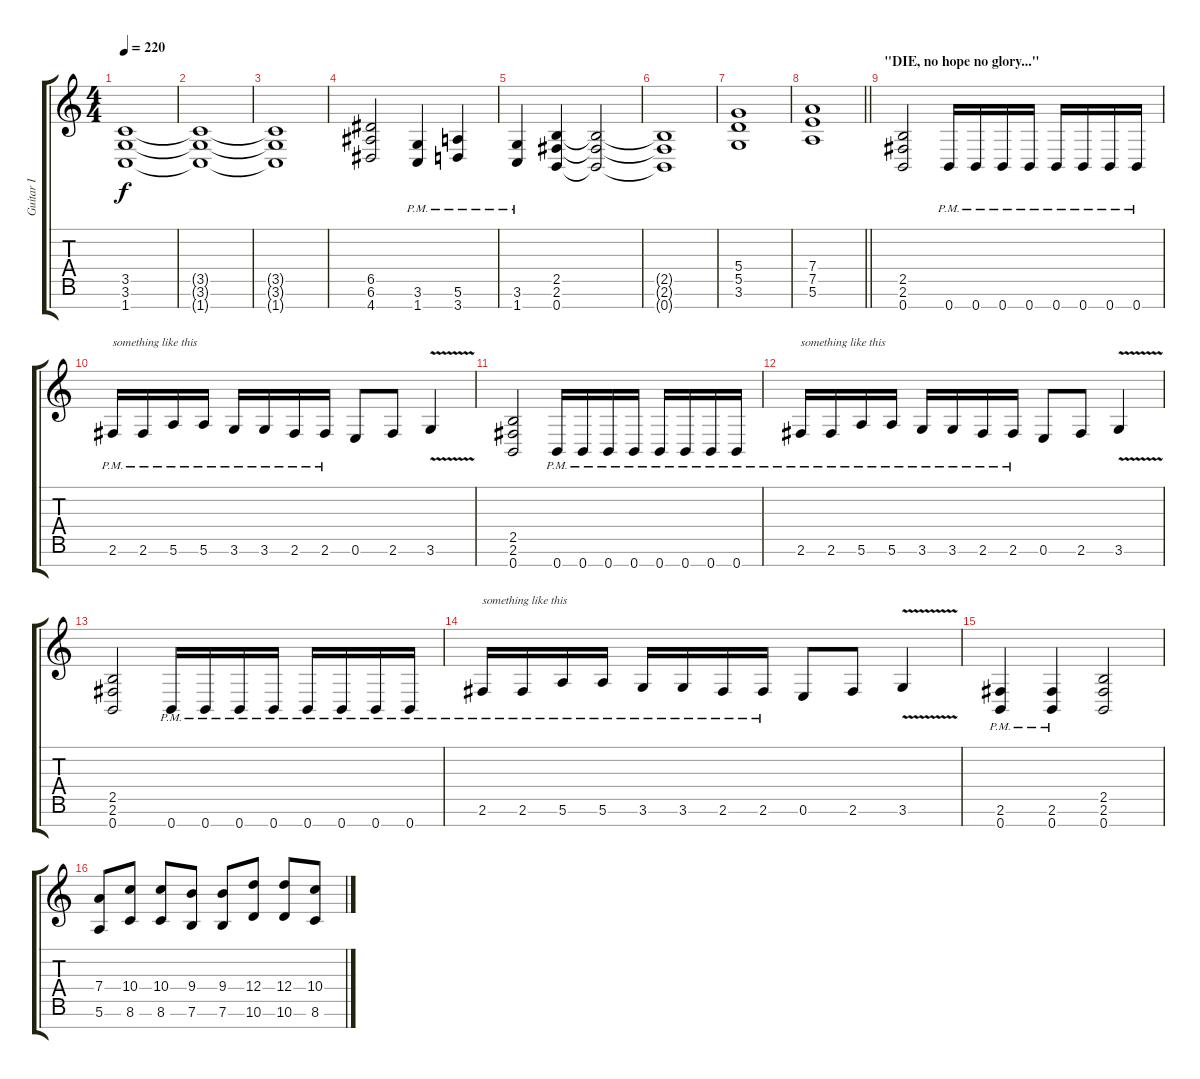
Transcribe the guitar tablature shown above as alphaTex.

\track ("Guitar I" "Guitar I") {instrument distortionguitar}
\staff {score tabs}
\tuning (E4 B3 G3 D3 A2 E2 B1) {hide}
\ts (4 4)
\tempo 220
\clef g2
\ks c
(3.5 3.6 1.7).1{dy f} |
(3.5{t} 3.6{t} 1.7{t}).1 |
(3.5{t} 3.6{t} 1.7{t}).1 |
(6.5 6.6 4.7).2 (3.6{pm} 1.7{pm}).4 (5.6{pm} 3.7{pm}).4 |
(3.6{pm} 1.7{pm}).4 (2.5 2.6 0.7).4 (2.5{t} 2.6{t} 0.7{t}).2 |
(2.5{t} 2.6{t} 0.7{t}).1 |
(5.4 5.5 3.6).1 |
\barLineRight lightlight
(7.4 7.5 5.6).1 |
\section ("" "\"DIE, no hope no glory...\"")
(2.5 2.6 0.7).2 0.7{pm}.16 0.7{pm}.16 0.7{pm}.16 0.7{pm}.16 0.7{pm}.16 0.7{pm}.16 0.7{pm}.16 0.7{pm}.16 |
2.6{pm}.16{txt "something like this"} 2.6{pm}.16 5.6{pm}.16 5.6{pm}.16 3.6{pm}.16 3.6{pm}.16 2.6{pm}.16 2.6{pm}.16 0.6.8 2.6.8 3.6{v}.4 |
(2.5 2.6 0.7).2 0.7{pm}.16 0.7{pm}.16 0.7{pm}.16 0.7{pm}.16 0.7{pm}.16 0.7{pm}.16 0.7{pm}.16 0.7{pm}.16 |
2.6{pm}.16{txt "something like this"} 2.6{pm}.16 5.6{pm}.16 5.6{pm}.16 3.6{pm}.16 3.6{pm}.16 2.6{pm}.16 2.6{pm}.16 0.6.8 2.6.8 3.6{v}.4 |
(2.5 2.6 0.7).2 0.7{pm}.16 0.7{pm}.16 0.7{pm}.16 0.7{pm}.16 0.7{pm}.16 0.7{pm}.16 0.7{pm}.16 0.7{pm}.16 |
2.6{pm}.16{txt "something like this"} 2.6{pm}.16 5.6{pm}.16 5.6{pm}.16 3.6{pm}.16 3.6{pm}.16 2.6{pm}.16 2.6{pm}.16 0.6.8 2.6.8 3.6{v}.4 |
(2.6{pm} 0.7{pm}).4 (2.6{pm} 0.7{pm}).4 (2.5 2.6 0.7).2 |
(7.4 5.6).8 (10.4 8.6).8 (10.4 8.6).8 (9.4 7.6).8 (9.4 7.6).8 (12.4 10.6).8 (12.4 10.6).8 (10.4 8.6).8
